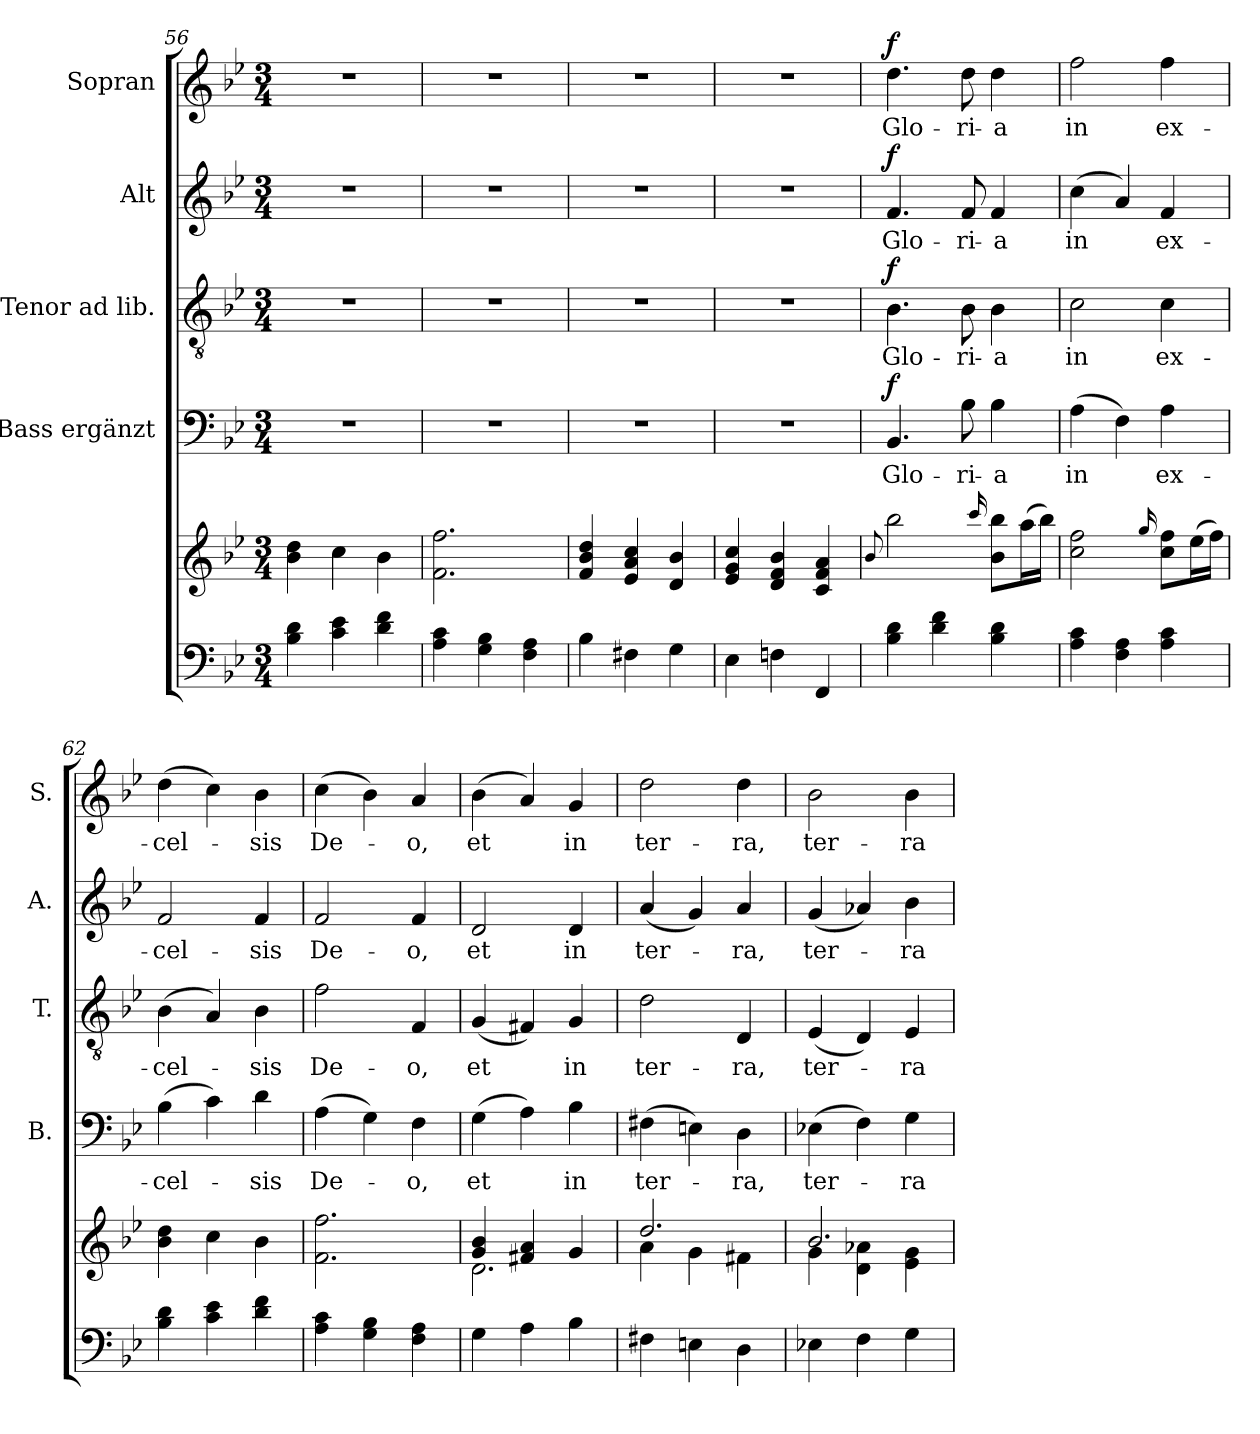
**kern	**kern	**kern	**text	**dynam	**kern	**text	**dynam	**kern	**text	**dynam	**kern	**text	**dynam
*part5	*part5	*part4	*part4	*part4	*part3	*part3	*part3	*part2	*part2	*part2	*part1	*part1	*part1
*staff6	*staff5	*staff4	*staff4	*staff4	*staff3	*staff3	*staff3	*staff2	*staff2	*staff2	*staff1	*staff1	*staff1
*	*	*I"Bass ergänzt	*	*	*I"Tenor ad lib.	*	*	*I"Alt	*	*	*I"Sopran	*	*
*	*	*I'B.	*	*	*I'T.	*	*	*I'A.	*	*	*I'S.	*	*
*clefF4	*clefG2	*clefF4	*	*	*clefGv2	*	*	*clefG2	*	*	*clefG2	*	*
*k[b-e-]	*k[b-e-]	*k[b-e-]	*	*	*k[b-e-]	*	*	*k[b-e-]	*	*	*k[b-e-]	*	*
*B-:	*B-:	*B-:	*	*	*B-:	*	*	*B-:	*	*	*B-:	*	*
*M3/4	*M3/4	*M3/4	*	*	*M3/4	*	*	*M3/4	*	*	*M3/4	*	*
=56	=56	=56	=56	=56	=56	=56	=56	=56	=56	=56	=56	=56	=56
4B-\ 4d\	4b-\ 4dd\	2.r	.	.	2.r	.	.	2.r	.	.	2.r	.	.
4c\ 4e-\	4cc\	.	.	.	.	.	.	.	.	.	.	.	.
4d\ 4f\	4b-\	.	.	.	.	.	.	.	.	.	.	.	.
=57	=57	=57	=57	=57	=57	=57	=57	=57	=57	=57	=57	=57	=57
4A\ 4c\	2.f\ 2.ff\	2.r	.	.	2.r	.	.	2.r	.	.	2.r	.	.
4G\ 4B-\	.	.	.	.	.	.	.	.	.	.	.	.	.
4F\ 4A\	.	.	.	.	.	.	.	.	.	.	.	.	.
=58	=58	=58	=58	=58	=58	=58	=58	=58	=58	=58	=58	=58	=58
4B-\	4f/ 4b-/ 4dd/	2.r	.	.	2.r	.	.	2.r	.	.	2.r	.	.
4F#X\	4e-/ 4a/ 4cc/	.	.	.	.	.	.	.	.	.	.	.	.
4G\	4d/ 4b-/	.	.	.	.	.	.	.	.	.	.	.	.
=59	=59	=59	=59	=59	=59	=59	=59	=59	=59	=59	=59	=59	=59
4E-\	4e-/ 4g/ 4cc/	2.r	.	.	2.r	.	.	2.r	.	.	2.r	.	.
4Fn\	4d/ 4f/ 4b-/	.	.	.	.	.	.	.	.	.	.	.	.
4FF/	4c/ 4f/ 4a/	.	.	.	.	.	.	.	.	.	.	.	.
!!LO:LB:g=z
=60	=60	=60	=60	=60	=60	=60	=60	=60	=60	=60	=60	=60	=60
.	8qqb-/	.	.	.	.	.	.	.	.	.	.	.	.
!	!	!	!LO:LY:b	!LO:DY:a	!	!LO:LY:b	!LO:DY:a	!	!LO:LY:b	!LO:DY:a	!	!LO:LY:b	!LO:DY:a
4B-\ 4d\	2bb-\	4.BB-/	Glo-	f	4.B-\	Glo-	f	4.f/	Glo-	f	4.dd\	Glo-	f
4d\ 4f\	.	.	.	.	.	.	.	.	.	.	.	.	.
!	!	!	!LO:LY:b	!	!	!LO:LY:b	!	!	!LO:LY:b	!	!	!LO:LY:b	!
.	.	8B-\	-ri-	.	8B-\	-ri-	.	8f/	-ri-	.	8dd\	-ri-	.
.	16qqccc/	.	.	.	.	.	.	.	.	.	.	.	.
!	!	!	!LO:LY:b	!	!	!LO:LY:b	!	!	!LO:LY:b	!	!	!LO:LY:b	!
4B-\ 4d\	8b-\ 8bb-\L	4B-\	-a	.	4B-\	-a	.	4f/	-a	.	4dd\	-a	.
.	(>16aa\L	.	.	.	.	.	.	.	.	.	.	.	.
.	16bb-\JJ)	.	.	.	.	.	.	.	.	.	.	.	.
=61	=61	=61	=61	=61	=61	=61	=61	=61	=61	=61	=61	=61	=61
!	!	!	!LO:LY:b	!	!	!LO:LY:b	!	!	!LO:LY:b	!	!	!LO:LY:b	!
4A\ 4c\	2cc\ 2ff\	(>4A\	in	.	2c\	in	.	(>4cc\	in	.	2ff\	in	.
4F\ 4A\	.	4F\)	.	.	.	.	.	4a/)	.	.	.	.	.
.	16qqgg/	.	.	.	.	.	.	.	.	.	.	.	.
!	!	!	!LO:LY:b	!	!	!LO:LY:b	!	!	!LO:LY:b	!	!	!LO:LY:b	!
4A\ 4c\	8cc\ 8ff\L	4A\	ex-	.	4c\	ex-	.	4f/	ex-	.	4ff\	ex-	.
.	(>16ee-\L	.	.	.	.	.	.	.	.	.	.	.	.
.	16ff\JJ)	.	.	.	.	.	.	.	.	.	.	.	.
=62	=62	=62	=62	=62	=62	=62	=62	=62	=62	=62	=62	=62	=62
!	!	!	!LO:LY:b	!	!	!LO:LY:b	!	!	!LO:LY:b	!	!	!LO:LY:b	!
4B-\ 4d\	4b-\ 4dd\	(>4B-\	-cel-	.	(>4B-\	-cel-	.	2f/	-cel-	.	(>4dd\	-cel-	.
4c\ 4e-\	4cc\	4c\)	.	.	4A/)	.	.	.	.	.	4cc\)	.	.
!	!	!	!LO:LY:b	!	!	!LO:LY:b	!	!	!LO:LY:b	!	!	!LO:LY:b	!
4d\ 4f\	4b-\	4d\	-sis	.	4B-\	-sis	.	4f/	-sis	.	4b-\	-sis	.
=63	=63	=63	=63	=63	=63	=63	=63	=63	=63	=63	=63	=63	=63
!	!	!	!LO:LY:b	!	!	!LO:LY:b	!	!	!LO:LY:b	!	!	!LO:LY:b	!
4A\ 4c\	2.f\ 2.ff\	(>4A\	De-	.	2f\	De-	.	2f/	De-	.	(>4cc\	De-	.
4G\ 4B-\	.	4G\)	.	.	.	.	.	.	.	.	4b-\)	.	.
!	!	!	!LO:LY:b	!	!	!LO:LY:b	!	!	!LO:LY:b	!	!	!LO:LY:b	!
4F\ 4A\	.	4F\	-o,	.	4F/	-o,	.	4f/	-o,	.	4a/	-o,	.
=64	=64	=64	=64	=64	=64	=64	=64	=64	=64	=64	=64	=64	=64
*	*^	*	*	*	*	*	*	*	*	*	*	*	*
!	!	!	!	!LO:LY:b	!	!	!LO:LY:b	!	!	!LO:LY:b	!	!	!LO:LY:b	!
4G\	4g/ 4b-/	2.d\	(>4G\	et	.	(<4G/	et	.	2d/	et	.	(>4b-\	et	.
4A\	4f#X/ 4a/	.	4A\)	.	.	4F#X/)	.	.	.	.	.	4a/)	.	.
!	!	!	!	!LO:LY:b	!	!	!LO:LY:b	!	!	!LO:LY:b	!	!	!LO:LY:b	!
4B-\	4g/	.	4B-\	in	.	4G/	in	.	4d/	in	.	4g/	in	.
=65	=65	=65	=65	=65	=65	=65	=65	=65	=65	=65	=65	=65	=65	=65
!	!	!	!	!LO:LY:b	!	!	!LO:LY:b	!	!	!LO:LY:b	!	!	!LO:LY:b	!
4F#X\	2.dd/	4a\	(>4F#X\	ter-	.	2d\	ter-	.	(<4a/	ter-	.	2dd\	ter-	.
4En\	.	4g\	4En\)	.	.	.	.	.	4g/)	.	.	.	.	.
!	!	!	!	!LO:LY:b	!	!	!LO:LY:b	!	!	!LO:LY:b	!	!	!LO:LY:b	!
4D\	.	4f#X\	4D\	-ra,	.	4D/	-ra,	.	4a/	-ra,	.	4dd\	-ra,	.
=66	=66	=66	=66	=66	=66	=66	=66	=66	=66	=66	=66	=66	=66	=66
!	!	!	!	!LO:LY:b	!	!	!LO:LY:b	!	!	!LO:LY:b	!	!	!LO:LY:b	!
4E-X\	2.b-/	4g\	(>4E-X\	ter-	.	(<4E-/	ter-	.	(<4g/	ter-	.	2b-\	ter-	.
4F\	.	4d\ 4a-X\	4F\)	.	.	4D/)	.	.	4a-X/)	.	.	.	.	.
!	!	!	!	!LO:LY:b	!	!	!LO:LY:b	!	!	!LO:LY:b	!	!	!LO:LY:b	!
4G\	.	4e-\ 4g\	4G\	-ra	.	4E-/	-ra	.	4b-\	-ra	.	4b-\	-ra	.
*	*v	*v	*	*	*	*	*	*	*	*	*	*	*	*
=	=	=	=	=	=	=	=	=	=	=	=	=	=
*-	*-	*-	*-	*-	*-	*-	*-	*-	*-	*-	*-	*-	*-
